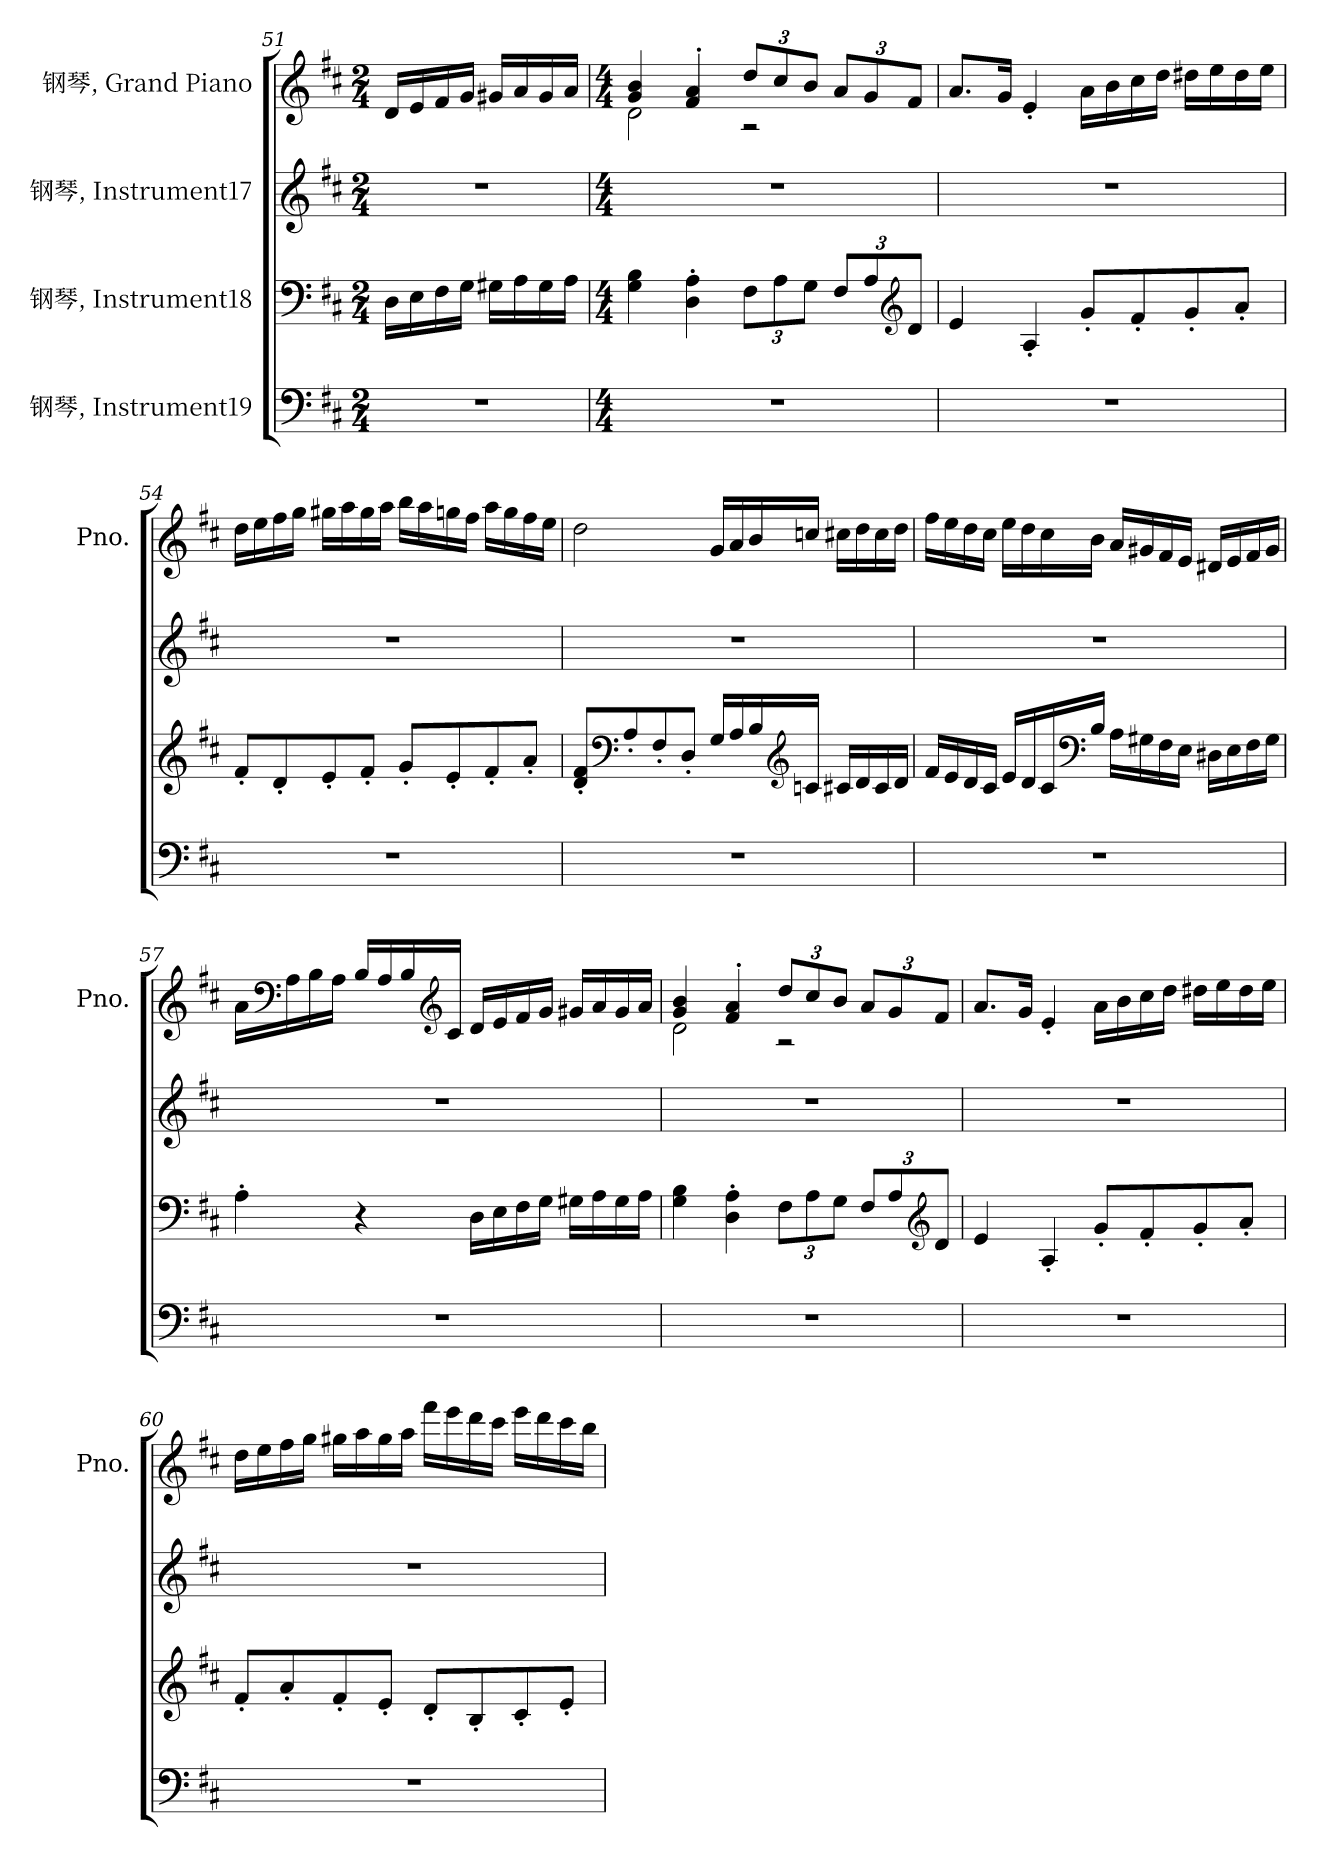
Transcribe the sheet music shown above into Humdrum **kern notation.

**kern	**kern	**kern	**kern
*part4	*part3	*part2	*part1
*staff4	*staff3	*staff2	*staff1
*I"钢琴, Instrument19	*I"钢琴, Instrument18	*I"钢琴, Instrument17	*I"钢琴, Grand Piano
*	*	*	*I'Pno.
*clefF4	*clefF4	*clefG2	*clefG2
*k[f#c#]	*k[f#c#]	*k[f#c#]	*k[f#c#]
*M2/4	*M2/4	*M2/4	*M2/4
=51	=51	=51	=51
2r	16D\LL	2r	16d/LL
.	16E\	.	16e/
.	16F#\	.	16f#/
.	16G\JJ	.	16g/JJ
.	16G#X\LL	.	16g#X/LL
.	16A\	.	16a/
.	16G#\	.	16g#/
.	16A\JJ	.	16a/JJ
!!LO:LB:g=z
=52	=52	=52	=52
*M4/4	*M4/4	*M4/4	*M4/4
*	*	*	*^
1r	4G\ 4B\	1r	4g/ 4b/	2d\
.	4D\' 4A\'	.	4f#/' 4a/'	.
*	*Xbrackettup	*	*Xbrackettup	*
.	12F#\L	.	12dd/L	2r
.	12A\	.	12cc#/	.
.	12G\J	.	12b/J	.
.	12F#/L	.	12a/L	.
.	12A/	.	12g/	.
*	*clefG2	*	*	*
.	12d/J	.	12f#/J	.
*	*	*	*v	*v
=53	=53	=53	=53
1r	4e/	1r	8.a/L
.	.	.	16g/Jk
.	4A'/	.	4e'/
.	8g'/L	.	16a\LL
.	.	.	16b\
.	8f#'/	.	16cc#\
.	.	.	16dd\JJ
.	8g'/	.	16dd#X\LL
.	.	.	16ee\
.	8a'/J	.	16dd#\
.	.	.	16ee\JJ
=54	=54	=54	=54
1r	8f#'/L	1r	16dd\LL
.	.	.	16ee\
.	8d'/	.	16ff#\
.	.	.	16gg\JJ
.	8e'/	.	16gg#X\LL
.	.	.	16aa\
.	8f#'/J	.	16gg#\
.	.	.	16aa\JJ
.	8g'/L	.	16bb\LL
.	.	.	16aa\
.	8e'/	.	16ggn\
.	.	.	16ff#\JJ
.	8f#'/	.	16aa\LL
.	.	.	16gg\
.	8a'/J	.	16ff#\
.	.	.	16ee\JJ
!!LO:PB:g=z
=55	=55	=55	=55
1r	8d/' 8f#/'L	1r	2dd\
*	*clefF4	*	*
.	8A'/	.	.
.	8F#'/	.	.
.	8D'/J	.	.
.	16G/LL	.	16g/LL
.	16A/	.	16a/
.	16B/	.	16b/
*	*clefG2	*	*
.	16cn/JJ	.	16ccn/JJ
.	16c#X/LL	.	16cc#X\LL
.	16d/	.	16dd\
.	16c#/	.	16cc#\
.	16d/JJ	.	16dd\JJ
=56	=56	=56	=56
1r	16f#/LL	1r	16ff#\LL
.	16e/	.	16ee\
.	16d/	.	16dd\
.	16c#/JJ	.	16cc#\JJ
.	16e/LL	.	16ee\LL
.	16d/	.	16dd\
.	16c#/	.	16cc#\
*	*clefF4	*	*
.	16B/JJ	.	16b\JJ
.	16A\LL	.	16a/LL
.	16G#X\	.	16g#X/
.	16F#\	.	16f#/
.	16E\JJ	.	16e/JJ
.	16D#X\LL	.	16d#X/LL
.	16E\	.	16e/
.	16F#\	.	16f#/
.	16G#\JJ	.	16g#/JJ
!!LO:LB:g=z
=57	=57	=57	=57
1r	4A'\	1r	16a\LL
*	*	*	*clefF4
.	.	.	16A\
.	.	.	16B\
.	.	.	16A\JJ
.	4r	.	16B/LL
.	.	.	16A/
.	.	.	16B/
*	*	*	*clefG2
.	.	.	16c#/JJ
.	16D\LL	.	16d/LL
.	16E\	.	16e/
.	16F#\	.	16f#/
.	16G\JJ	.	16g/JJ
.	16G#X\LL	.	16g#X/LL
.	16A\	.	16a/
.	16G#\	.	16g#/
.	16A\JJ	.	16a/JJ
=58	=58	=58	=58
*	*	*	*^
1r	4G\ 4B\	1r	4g/ 4b/	2d\
.	4D\' 4A\'	.	4f#/' 4a/'	.
.	12F#\L	.	12dd/L	2r
.	12A\	.	12cc#/	.
.	12G\J	.	12b/J	.
.	12F#/L	.	12a/L	.
.	12A/	.	12g/	.
*	*clefG2	*	*	*
.	12d/J	.	12f#/J	.
*	*	*	*v	*v
=59	=59	=59	=59
1r	4e/	1r	8.a/L
.	.	.	16g/Jk
.	4A'/	.	4e'/
.	8g'/L	.	16a\LL
.	.	.	16b\
.	8f#'/	.	16cc#\
.	.	.	16dd\JJ
.	8g'/	.	16dd#X\LL
.	.	.	16ee\
.	8a'/J	.	16dd#\
.	.	.	16ee\JJ
!!LO:LB:g=z
=60	=60	=60	=60
1r	8f#'/L	1r	16dd\LL
.	.	.	16ee\
.	8a'/	.	16ff#\
.	.	.	16gg\JJ
.	8f#'/	.	16gg#X\LL
.	.	.	16aa\
.	8e'/J	.	16gg#\
.	.	.	16aa\JJ
.	8d'/L	.	16fff#\LL
.	.	.	16eee\
.	8B'/	.	16ddd\
.	.	.	16ccc#\JJ
.	8c#'/	.	16eee\LL
.	.	.	16ddd\
.	8e'/J	.	16ccc#\
.	.	.	16bb\JJ
=	=	=	=
*-	*-	*-	*-
